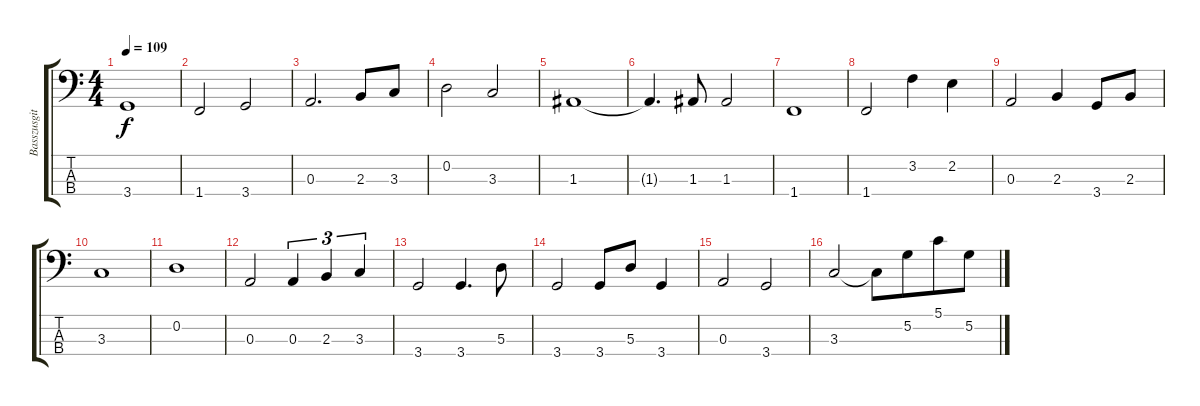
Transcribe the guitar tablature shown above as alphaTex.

\track ("Basszusgitár (Roger Glover)" "Basszusgit") {instrument electricbassfinger}
\staff {score tabs}
\tuning (G2 D2 A1 E1) {hide}
\ts (4 4)
\tempo 109
\clef f4
\ks c
3.4.1{dy f} |
1.4.2 3.4.2 |
0.3.2{d} 2.3.8 3.3.8 |
0.2.2 3.3.2 |
1.3.1 |
1.3{t}.4{d} 1.3.8 1.3.2 |
1.4.1 |
1.4.2 3.2.4 2.2.4 |
0.3.2 2.3.4 3.4.8 2.3.8 |
3.3.1 |
0.2.1 |
0.3.2 0.3.4{tu (3 2)} 2.3.4{tu (3 2)} 3.3.4{tu (3 2)} |
3.4.2 3.4.4{d} 5.3.8 |
3.4.2 3.4.8 5.3.8 3.4.4 |
0.3.2 3.4.2 |
3.3.2 3.3{t}.8 5.2.8{beam merge} 5.1.8 5.2.8
